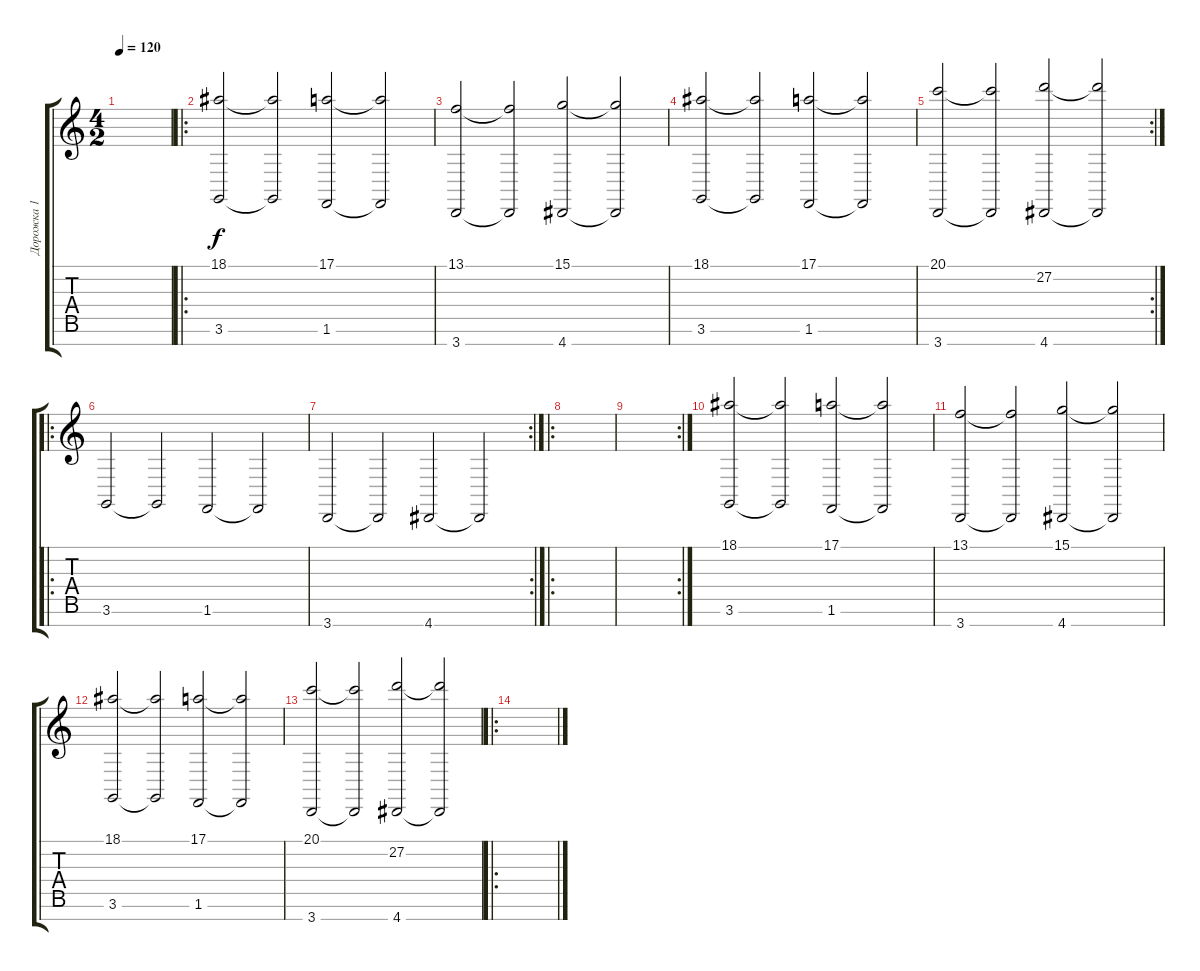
\track ("Дорожка 1" "Дорожка 1") {instrument stringensemble1}
\staff {score tabs}
\tuning (E4 B3 G3 D3 A2 E2 B1) {hide}
\ts (4 2)
\tempo 120
\clef g2
\ks c
|
\ro
(18.1 3.6).2 (18.1{t} 3.6{t}).2 (17.1 1.6).2 (17.1{t} 1.6{t}).2 |
(13.1 3.7).2 (13.1{t} 3.7{t}).2 (15.1 4.7).2 (15.1{t} 4.7{t}).2 |
(18.1 3.6).2 (18.1{t} 3.6{t}).2 (17.1 1.6).2 (17.1{t} 1.6{t}).2 |
\rc 2
(20.1 3.7).2 (20.1{t} 3.7{t}).2 (27.2 4.7).2 (27.2{t} 4.7{t}).2 |
\ro
3.6.2 3.6{t}.2 1.6.2 1.6{t}.2 |
\rc 2
3.7.2 3.7{t}.2 4.7.2 4.7{t}.2 |
\ro
|
\rc 2
|
(18.1 3.6).2 (18.1{t} 3.6{t}).2 (17.1 1.6).2 (17.1{t} 1.6{t}).2 |
(13.1 3.7).2 (13.1{t} 3.7{t}).2 (15.1 4.7).2 (15.1{t} 4.7{t}).2 |
(18.1 3.6).2 (18.1{t} 3.6{t}).2 (17.1 1.6).2 (17.1{t} 1.6{t}).2 |
(20.1 3.7).2 (20.1{t} 3.7{t}).2 (27.2 4.7).2 (27.2{t} 4.7{t}).2 |
\ro
